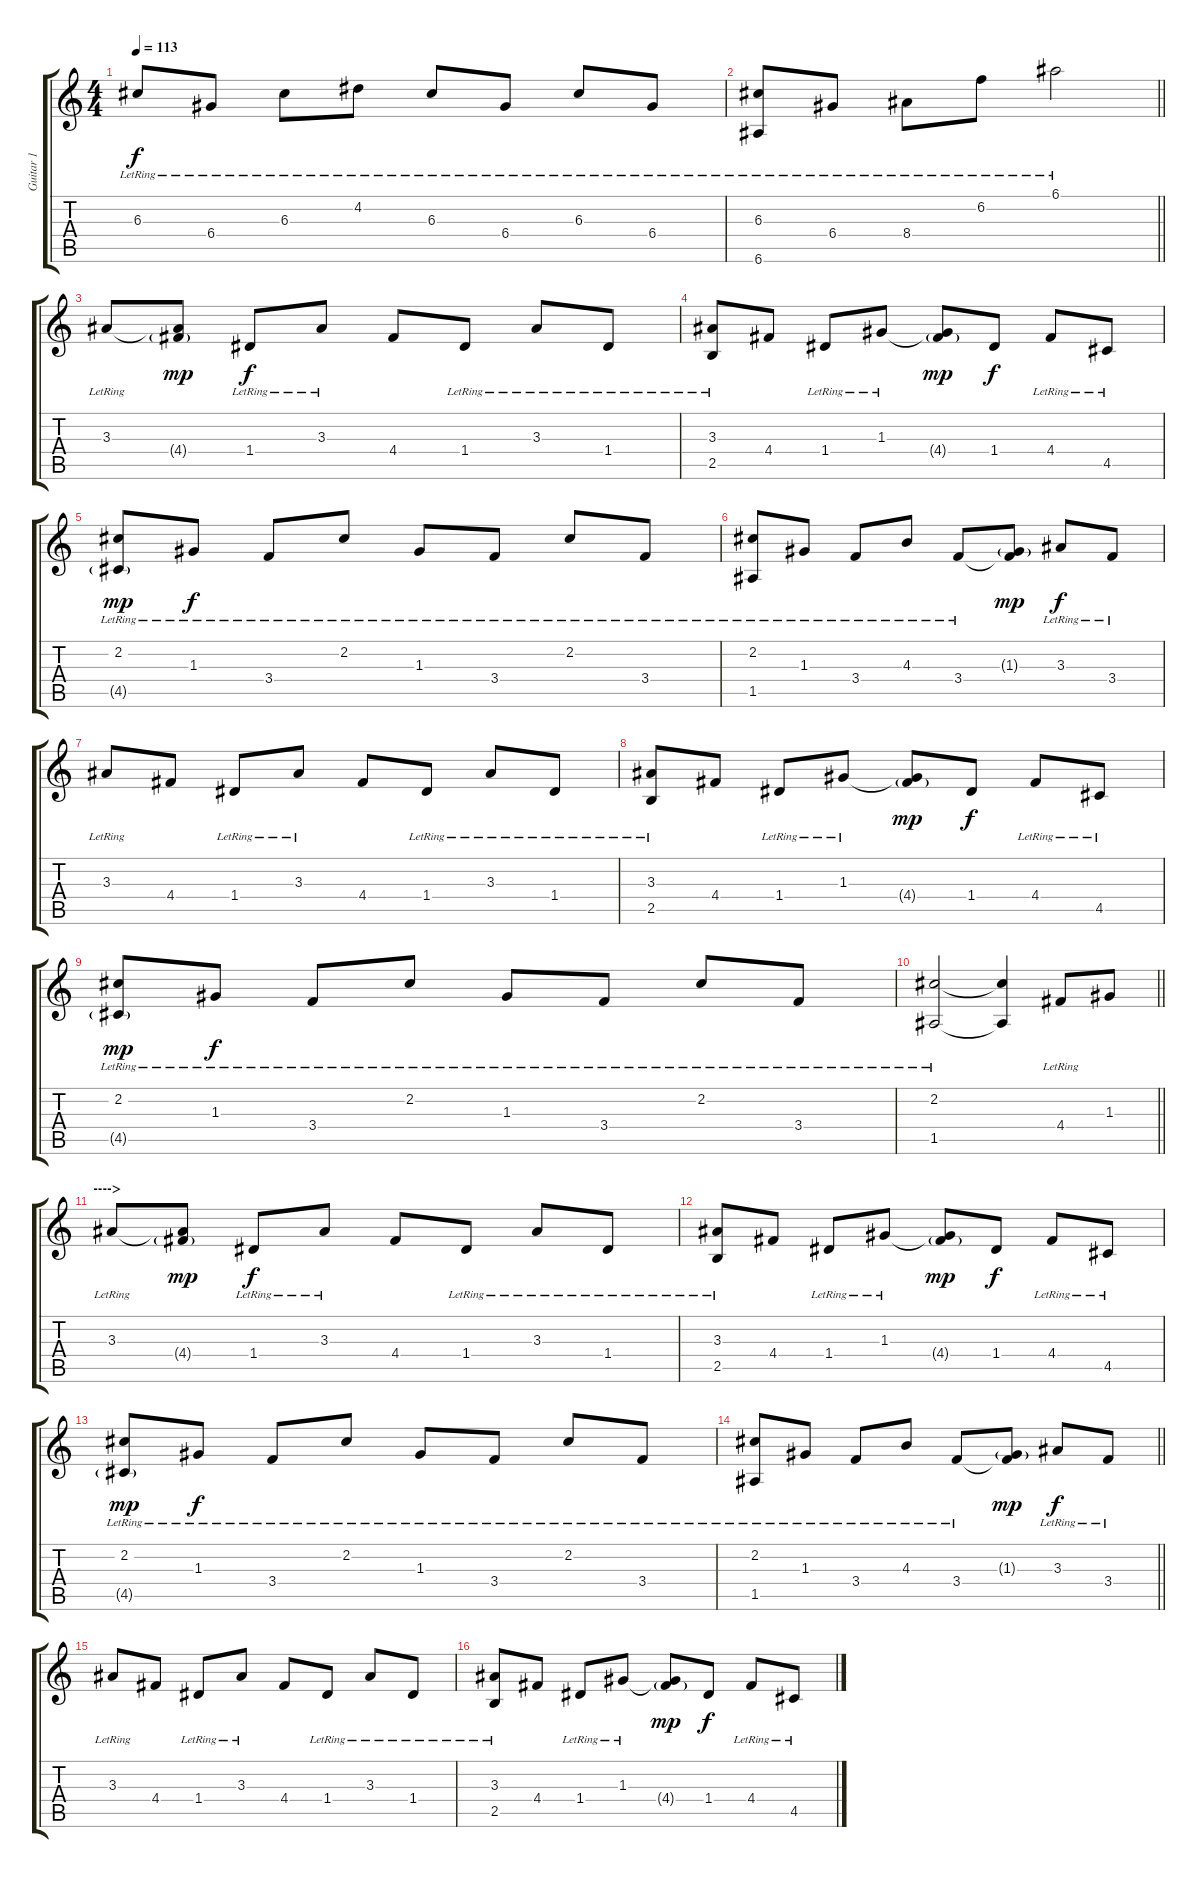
\track ("Guitar 1" "Guitar 1") {instrument acousticguitarnylon}
\staff {score tabs}
\tuning (E4 B3 G3 D3 A2 E2) {hide}
\ts (4 4)
\tempo 113
\clef g2
\ks c
6.3{lr}.8{dy f} 6.4{lr}.8 6.3{lr}.8 4.2{lr}.8 6.3{lr}.8 6.4{lr}.8 6.3{lr}.8 6.4{lr}.8 |
\barLineRight lightlight
(6.3{lr} 6.6{lr}).8 6.4{lr}.8 8.4{lr}.8 6.2{lr}.8 6.1{lr}.2 |
3.3{lr}.8 (3.3{t} 4.4{g}).8{dy mp} 1.4{lr}.8{dy f} 3.3{lr}.8 4.4.8 1.4{lr}.8 3.3{lr}.8 1.4{lr}.8 |
(3.3{lr} 2.5{lr}).8 4.4.8 1.4{lr}.8 1.3{lr}.8 (1.3{t} 4.4{g}).8{dy mp} 1.4.8{dy f} 4.4{lr}.8 4.5{lr}.8 |
(2.2{lr} 4.5{g lr}).8{dy mp} 1.3{lr}.8{dy f} 3.4{lr}.8 2.2{lr}.8 1.3{lr}.8 3.4{lr}.8 2.2{lr}.8 3.4{lr}.8 |
(2.2{lr} 1.5{lr}).8 1.3{lr}.8 3.4{lr}.8 4.3{lr}.8 3.4{lr}.8 (1.3{g} 3.4{t}).8{dy mp} 3.3{lr}.8{dy f} 3.4{lr}.8 |
3.3{lr}.8 4.4.8 1.4{lr}.8 3.3{lr}.8 4.4.8 1.4{lr}.8 3.3{lr}.8 1.4{lr}.8 |
(3.3{lr} 2.5{lr}).8 4.4.8 1.4{lr}.8 1.3{lr}.8 (1.3{t} 4.4{g}).8{dy mp} 1.4.8{dy f} 4.4{lr}.8 4.5{lr}.8 |
(2.2{lr} 4.5{g lr}).8{dy mp} 1.3{lr}.8{dy f} 3.4{lr}.8 2.2{lr}.8 1.3{lr}.8 3.4{lr}.8 2.2{lr}.8 3.4{lr}.8 |
\barLineRight lightlight
(2.2{lr} 1.5{lr}).2 (2.2{t} 1.5{t}).4 4.4{lr}.8 1.3.8 |
\section ("" "---->")
3.3{lr}.8 (3.3{t} 4.4{g}).8{dy mp} 1.4{lr}.8{dy f} 3.3{lr}.8 4.4.8 1.4{lr}.8 3.3{lr}.8 1.4{lr}.8 |
(3.3{lr} 2.5{lr}).8 4.4.8 1.4{lr}.8 1.3{lr}.8 (1.3{t} 4.4{g}).8{dy mp} 1.4.8{dy f} 4.4{lr}.8 4.5{lr}.8 |
(2.2{lr} 4.5{g lr}).8{dy mp} 1.3{lr}.8{dy f} 3.4{lr}.8 2.2{lr}.8 1.3{lr}.8 3.4{lr}.8 2.2{lr}.8 3.4{lr}.8 |
\barLineRight lightlight
(2.2{lr} 1.5{lr}).8 1.3{lr}.8 3.4{lr}.8 4.3{lr}.8 3.4{lr}.8 (1.3{g} 3.4{t}).8{dy mp} 3.3{lr}.8{dy f} 3.4{lr}.8 |
3.3{lr}.8 4.4.8 1.4{lr}.8 3.3{lr}.8 4.4.8 1.4{lr}.8 3.3{lr}.8 1.4{lr}.8 |
(3.3{lr} 2.5{lr}).8 4.4.8 1.4{lr}.8 1.3{lr}.8 (1.3{t} 4.4{g}).8{dy mp} 1.4.8{dy f} 4.4{lr}.8 4.5{lr}.8
